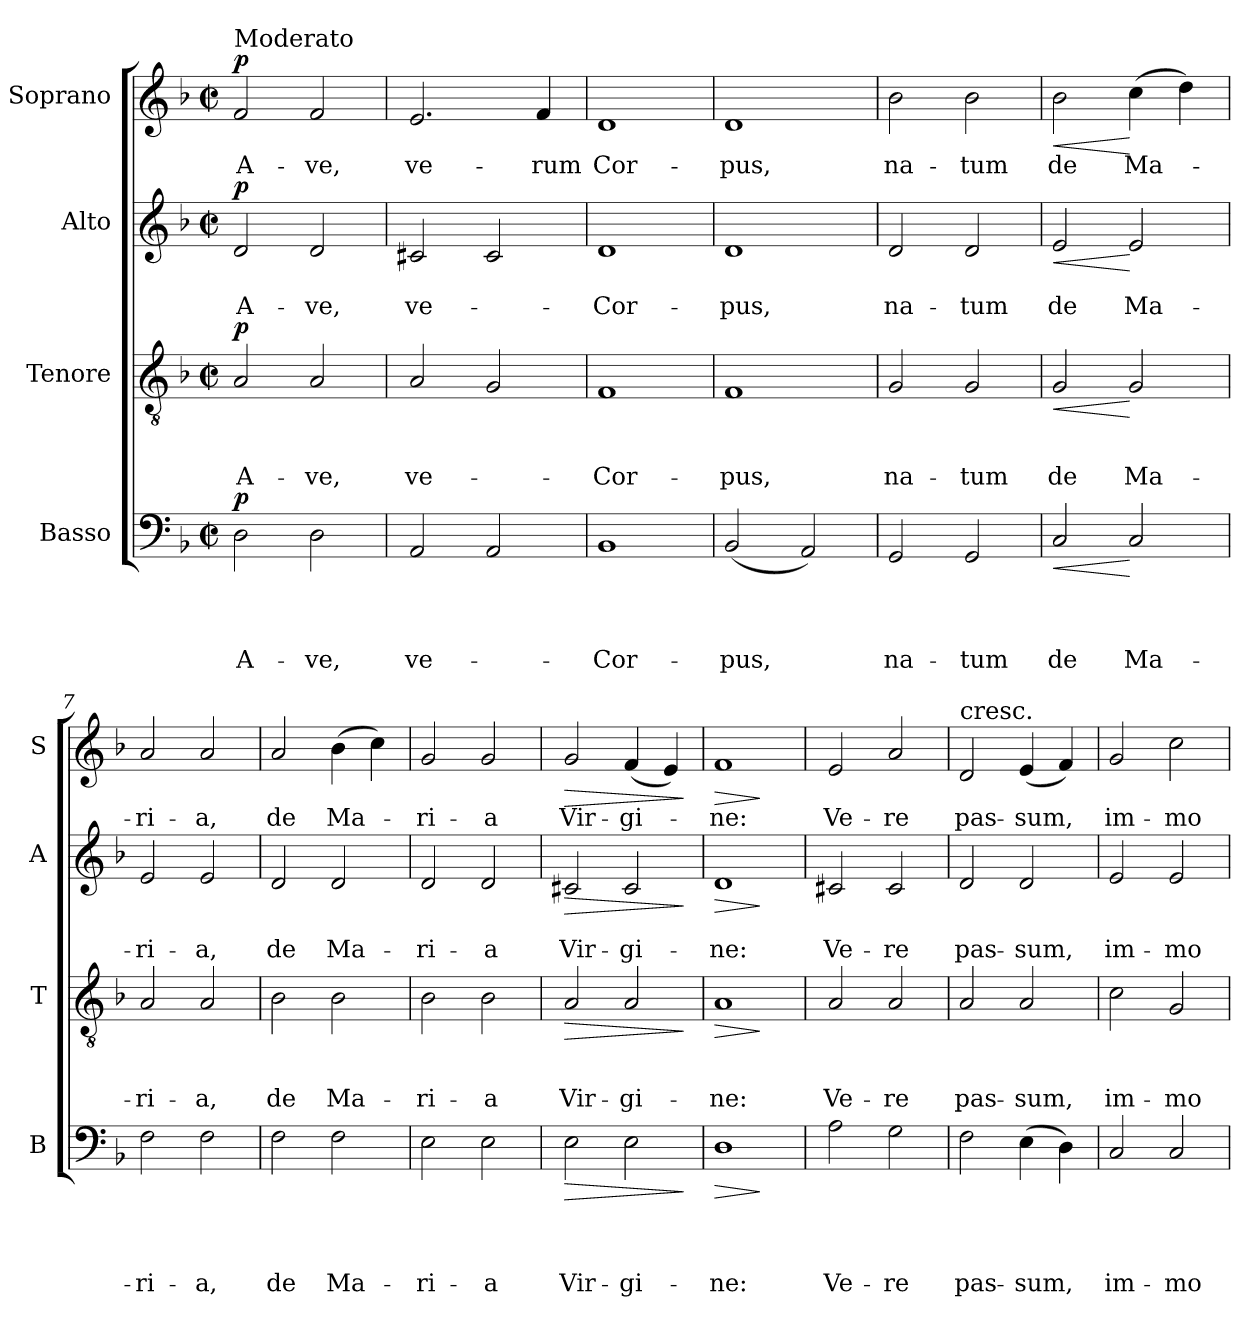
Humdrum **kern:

**kern	**text	**text	**text	**text	**dynam	**kern	**text	**text	**text	**dynam	**kern	**text	**text	**dynam	**kern	**text	**dynam
*part4	*part4	*part4	*part4	*part4	*part4	*part3	*part3	*part3	*part3	*part3	*part2	*part2	*part2	*part2	*part1	*part1	*part1
*staff4	*staff4	*staff4	*staff4	*staff4	*staff4	*staff3	*staff3	*staff3	*staff3	*staff3	*staff2	*staff2	*staff2	*staff2	*staff1	*staff1	*staff1
*I"Basso	*	*	*	*	*	*I"Tenore	*	*	*	*	*I"Alto	*	*	*	*I"Soprano	*	*
*I'B	*	*	*	*	*	*I'T	*	*	*	*	*I'A	*	*	*	*I'S	*	*
*clefF4	*	*	*	*	*	*clefGv2	*	*	*	*	*clefG2	*	*	*	*clefG2	*	*
*k[b-]	*	*	*	*	*	*k[b-]	*	*	*	*	*k[b-]	*	*	*	*k[b-]	*	*
*F:	*	*	*	*	*	*F:	*	*	*	*	*F:	*	*	*	*F:	*	*
*M2/2	*	*	*	*	*	*M2/2	*	*	*	*	*M2/2	*	*	*	*M2/2	*	*
*met(c|)	*	*	*	*	*	*met(c|)	*	*	*	*	*met(c|)	*	*	*	*met(c|)	*	*
=1	=1	=1	=1	=1	=1	=1	=1	=1	=1	=1	=1	=1	=1	=1	=1	=1	=1
!	!	!	!	!	!	!	!	!	!	!	!	!	!	!	!LO:TX:a:t=Moderato	!	!
!	!	!	!	!LO:LY:b	!LO:DY:a	!	!	!	!LO:LY:b	!LO:DY:a	!	!	!LO:LY:b	!LO:DY:a	!	!LO:LY:b	!LO:DY:a
2D\	.	.	.	A-	p	2A/	.	.	A-	p	2d/	.	A-	p	2f/	A-	p
!	!	!	!	!LO:LY:b	!	!	!	!	!LO:LY:b	!	!	!	!LO:LY:b	!	!	!LO:LY:b	!
2D\	.	.	.	-ve,	.	2A/	.	.	-ve,	.	2d/	.	-ve,	.	2f/	-ve,	.
=2	=2	=2	=2	=2	=2	=2	=2	=2	=2	=2	=2	=2	=2	=2	=2	=2	=2
!	!	!	!	!LO:LY:b	!	!	!	!	!LO:LY:b	!	!	!	!LO:LY:b	!	!	!LO:LY:b	!
2AA/	.	.	.	ve-	.	2A/	.	.	ve-	.	2c#X/	.	ve-	.	2.e/	ve-	.
2AA/	.	.	.	.	.	2G/	.	.	.	.	2c#/	.	.	.	.	.	.
!	!	!	!	!	!	!	!	!	!	!	!	!	!	!	!	!LO:LY:b	!
.	.	.	.	.	.	.	.	.	.	.	.	.	.	.	4f/	-rum	.
=3	=3	=3	=3	=3	=3	=3	=3	=3	=3	=3	=3	=3	=3	=3	=3	=3	=3
!	!	!	!	!LO:LY:b	!	!	!	!	!LO:LY:b	!	!	!	!LO:LY:b	!	!	!LO:LY:b	!
1BB-	.	.	.	-Cor-	.	1F	.	.	-Cor-	.	1d	.	-Cor-	.	1d	Cor-	.
=4	=4	=4	=4	=4	=4	=4	=4	=4	=4	=4	=4	=4	=4	=4	=4	=4	=4
!	!	!	!	!LO:LY:b	!	!	!	!	!LO:LY:b	!	!	!	!LO:LY:b	!	!	!LO:LY:b	!
(<2BB-/	.	.	.	-pus,	.	1F	.	.	-pus,	.	1d	.	-pus,	.	1d	-pus,	.
2AA/)	.	.	.	.	.	.	.	.	.	.	.	.	.	.	.	.	.
=5	=5	=5	=5	=5	=5	=5	=5	=5	=5	=5	=5	=5	=5	=5	=5	=5	=5
!	!	!	!	!LO:LY:b	!	!	!	!	!LO:LY:b	!	!	!	!LO:LY:b	!	!	!LO:LY:b	!
2GG/	.	.	.	na-	.	2G/	.	.	na-	.	2d/	.	na-	.	2b-\	na-	.
!	!	!	!	!LO:LY:b	!	!	!	!	!LO:LY:b	!	!	!	!LO:LY:b	!	!	!LO:LY:b	!
2GG/	.	.	.	-tum	.	2G/	.	.	-tum	.	2d/	.	-tum	.	2b-\	-tum	.
!!LO:LB:g=z
=6	=6	=6	=6	=6	=6	=6	=6	=6	=6	=6	=6	=6	=6	=6	=6	=6	=6
!	!	!	!	!LO:LY:b	!LO:HP:b	!	!	!	!LO:LY:b	!LO:HP:b	!	!	!LO:LY:b	!LO:HP:b	!	!LO:LY:b	!LO:HP:b
2C/	.	.	.	de	<	2G/	.	.	de	<	2e/	.	de	<	2b-\	de	<
!	!	!	!	!LO:LY:b	!	!	!	!	!LO:LY:b	!	!	!	!LO:LY:b	!	!	!LO:LY:b	!
2C/	.	.	.	Ma-	[	2G/	.	.	Ma-	[	2e/	.	Ma-	[	(>4cc\	Ma-	[
.	.	.	.	.	.	.	.	.	.	.	.	.	.	.	4dd\)	.	.
=7	=7	=7	=7	=7	=7	=7	=7	=7	=7	=7	=7	=7	=7	=7	=7	=7	=7
!	!	!	!	!LO:LY:b	!	!	!	!	!LO:LY:b	!	!	!	!LO:LY:b	!	!	!LO:LY:b	!
2F\	.	.	.	-ri-	.	2A/	.	.	-ri-	.	2e/	.	-ri-	.	2a/	-ri-	.
!	!	!	!	!LO:LY:b	!	!	!	!	!LO:LY:b	!	!	!	!LO:LY:b	!	!	!LO:LY:b	!
2F\	.	.	.	-a,	.	2A/	.	.	-a,	.	2e/	.	-a,	.	2a/	-a,	.
=8	=8	=8	=8	=8	=8	=8	=8	=8	=8	=8	=8	=8	=8	=8	=8	=8	=8
!	!	!	!	!LO:LY:b	!	!	!	!	!LO:LY:b	!	!	!	!LO:LY:b	!	!	!LO:LY:b	!
2F\	.	.	.	de	.	2B-\	.	.	de	.	2d/	.	de	.	2a/	de	.
!	!	!	!	!LO:LY:b	!	!	!	!	!LO:LY:b	!	!	!	!LO:LY:b	!	!	!LO:LY:b	!
2F\	.	.	.	Ma-	.	2B-\	.	.	Ma-	.	2d/	.	Ma-	.	(>4b-\	Ma-	.
.	.	.	.	.	.	.	.	.	.	.	.	.	.	.	4cc\)	.	.
=9	=9	=9	=9	=9	=9	=9	=9	=9	=9	=9	=9	=9	=9	=9	=9	=9	=9
!	!	!	!	!LO:LY:b	!	!	!	!	!LO:LY:b	!	!	!	!LO:LY:b	!	!	!LO:LY:b	!
2E\	.	.	.	-ri-	.	2B-\	.	.	-ri-	.	2d/	.	-ri-	.	2g/	-ri-	.
!	!	!	!	!LO:LY:b	!	!	!	!	!LO:LY:b	!	!	!	!LO:LY:b	!	!	!LO:LY:b	!
2E\	.	.	.	-a	.	2B-\	.	.	-a	.	2d/	.	-a	.	2g/	-a	.
=10	=10	=10	=10	=10	=10	=10	=10	=10	=10	=10	=10	=10	=10	=10	=10	=10	=10
!	!	!	!	!LO:LY:b	!LO:HP:b	!	!	!	!LO:LY:b	!LO:HP:b	!	!	!LO:LY:b	!LO:HP:b	!	!LO:LY:b	!LO:HP:b
2E\	.	.	.	Vir-	>	2A/	.	.	Vir-	>	2c#X/	.	Vir-	>	2g/	Vir-	>
!	!	!	!	!LO:LY:b	!	!	!	!	!LO:LY:b	!	!	!	!LO:LY:b	!	!	!LO:LY:b	!
2E\	.	.	.	-gi-	.	2A/	.	.	-gi-	.	2c#/	.	-gi-	.	(<4f/	-gi-	.
.	.	.	.	.	.	.	.	.	.	.	.	.	.	.	4e/)	.	.
.	.	.	.	.	]	.	.	.	.	]	.	.	.	]	.	.	]
!!LO:PB:g=z
=11	=11	=11	=11	=11	=11	=11	=11	=11	=11	=11	=11	=11	=11	=11	=11	=11	=11
!	!	!	!	!LO:LY:b	!LO:HP:b	!	!	!	!LO:LY:b	!LO:HP:b	!	!	!LO:LY:b	!LO:HP:b	!	!LO:LY:b	!LO:HP:b
1D	.	.	.	-ne:	>	1A	.	.	-ne:	>	1d	.	-ne:	>	1f	-ne:	>
.	.	.	.	.	]	.	.	.	.	]	.	.	.	]	.	.	]
=12	=12	=12	=12	=12	=12	=12	=12	=12	=12	=12	=12	=12	=12	=12	=12	=12	=12
!	!	!	!	!LO:LY:b	!	!	!	!	!LO:LY:b	!	!	!	!LO:LY:b	!	!	!LO:LY:b	!
2A\	.	.	.	Ve-	.	2A/	.	.	Ve-	.	2c#X/	.	Ve-	.	2e/	Ve-	.
!	!	!	!	!LO:LY:b	!	!	!	!	!LO:LY:b	!	!	!	!LO:LY:b	!	!	!LO:LY:b	!
2G\	.	.	.	-re	.	2A/	.	.	-re	.	2c#/	.	-re	.	2a/	-re	.
=13	=13	=13	=13	=13	=13	=13	=13	=13	=13	=13	=13	=13	=13	=13	=13	=13	=13
!	!	!	!	!	!	!	!	!	!	!	!	!	!	!	!LO:TX:a:t=cresc.	!	!
!	!	!	!	!LO:LY:b	!	!	!	!	!LO:LY:b	!	!	!	!LO:LY:b	!	!	!LO:LY:b	!
2F\	.	.	.	pas-	.	2A/	.	.	pas-	.	2d/	.	pas-	.	2d/	pas-	.
!	!	!	!	!LO:LY:b	!	!	!	!	!LO:LY:b	!	!	!	!LO:LY:b	!	!	!LO:LY:b	!
(>4E\	.	.	.	-sum,	.	2A/	.	.	-sum,	.	2d/	.	-sum,	.	(<4e/	-sum,	.
4D\)	.	.	.	.	.	.	.	.	.	.	.	.	.	.	4f/)	.	.
=14	=14	=14	=14	=14	=14	=14	=14	=14	=14	=14	=14	=14	=14	=14	=14	=14	=14
!	!	!	!	!LO:LY:b	!	!	!	!	!LO:LY:b	!	!	!	!LO:LY:b	!	!	!LO:LY:b	!
2C/	.	.	.	im-	.	2c\	.	.	im-	.	2e/	.	im-	.	2g/	im-	.
!	!	!	!	!LO:LY:b	!	!	!	!	!LO:LY:b	!	!	!	!LO:LY:b	!	!	!LO:LY:b	!
2C/	.	.	.	-mo-	.	2G/	.	.	-mo-	.	2e/	.	-mo-	.	2cc\	-mo-	.
=	=	=	=	=	=	=	=	=	=	=	=	=	=	=	=	=	=
*-	*-	*-	*-	*-	*-	*-	*-	*-	*-	*-	*-	*-	*-	*-	*-	*-	*-
